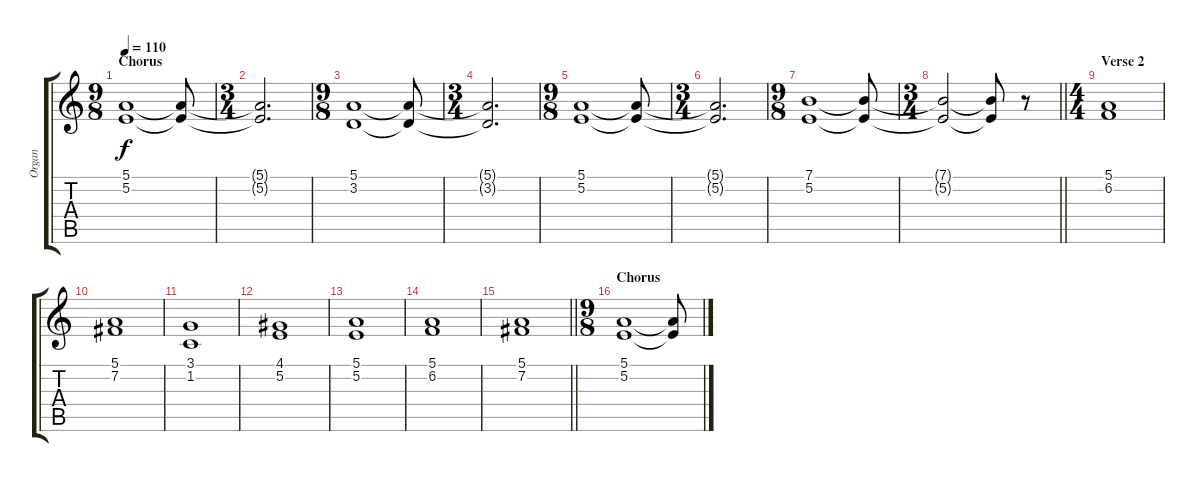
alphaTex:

\track ("Organ" "Organ") {instrument drawbarorgan}
\staff {score tabs}
\tuning (E4 B3 G3 D3 A2 E2) {hide}
\ts (9 8)
\section ("" "Chorus")
\tempo 110
\clef g2
\ks c
(5.1 5.2).1{dy f} (5.1{t} 5.2{t}).8 |
\ts (3 4)
(5.1{t} 5.2{t}).2{d} |
\ts (9 8)
(5.1 3.2).1 (5.1{t} 3.2{t}).8 |
\ts (3 4)
(5.1{t} 3.2{t}).2{d} |
\ts (9 8)
(5.1 5.2).1 (5.1{t} 5.2{t}).8 |
\ts (3 4)
(5.1{t} 5.2{t}).2{d} |
\ts (9 8)
(7.1 5.2).1 (7.1{t} 5.2{t}).8 |
\ts (3 4)
\barLineRight lightlight
(7.1{t} 5.2{t}).2 (7.1{t} 5.2{t}).8 r.8 |
\ts (4 4)
\section ("" "Verse 2")
(5.1 6.2).1 |
(5.1 7.2).1 |
(3.1 1.2).1 |
(4.1 5.2).1 |
(5.1 5.2).1 |
(5.1 6.2).1 |
\barLineRight lightlight
(5.1 7.2).1 |
\ts (9 8)
\section ("" "Chorus")
(5.1 5.2).1 (5.1{t} 5.2{t}).8
